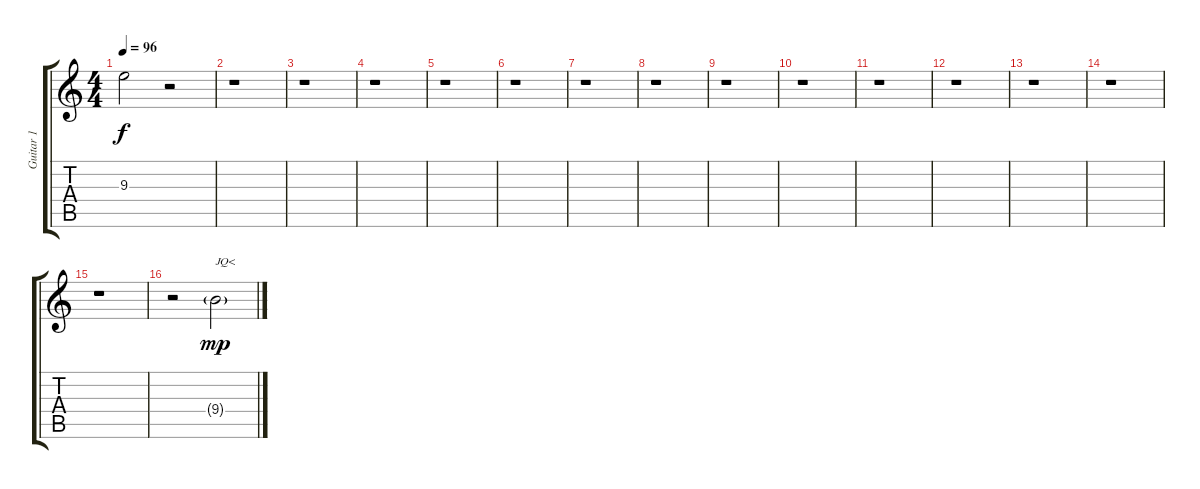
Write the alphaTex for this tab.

\track ("Guitar 1" "Guitar 1") {instrument distortionguitar}
\staff {score tabs}
\tuning (E4 B3 G3 D3 A2 D2) {hide}
\ts (4 4)
\tempo 96
\clef g2
\ks c
9.3{t}.2{dy f} r.2 |
r.1 |
r.1 |
r.1 |
r.1 |
r.1 |
r.1 |
r.1 |
r.1 |
r.1 |
r.1 |
r.1 |
r.1 |
r.1 |
r.1 |
r.2 9.4{g}.2{txt "JQ<" dy mp}
